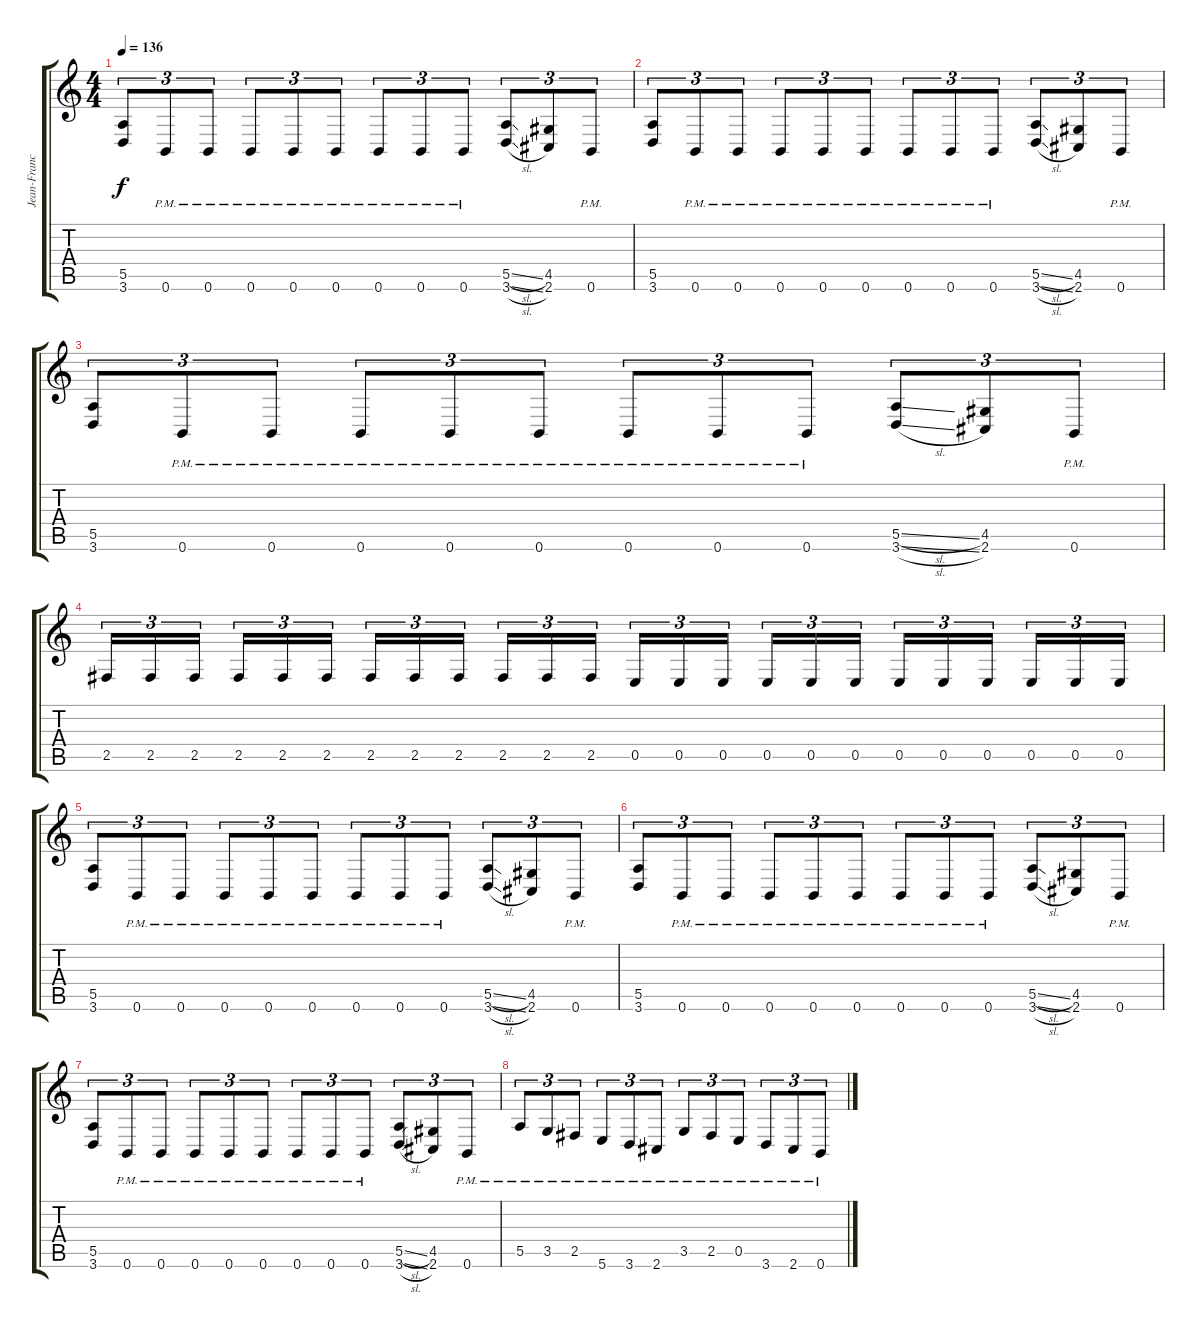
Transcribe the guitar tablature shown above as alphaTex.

\track ("Jean-Francois Dagenais (Rhythm)" "Jean-Franc") {instrument distortionguitar}
\staff {score tabs}
\tuning (B3 Gb3 D3 A2 E2 B1) {hide}
\ts (4 4)
\tempo 136
\clef g2
\ks c
(5.5 3.6).8{tu (3 2) dy f} 0.6{pm}.8{tu (3 2)} 0.6{pm}.8{tu (3 2)} 0.6{pm}.8{tu (3 2)} 0.6{pm}.8{tu (3 2)} 0.6{pm}.8{tu (3 2)} 0.6{pm}.8{tu (3 2)} 0.6{pm}.8{tu (3 2)} 0.6{pm}.8{tu (3 2)} (5.5{sl} 3.6{sl}).8{tu (3 2)} (4.5 2.6).8{tu (3 2)} 0.6{pm}.8{tu (3 2)} |
(5.5 3.6).8{tu (3 2)} 0.6{pm}.8{tu (3 2)} 0.6{pm}.8{tu (3 2)} 0.6{pm}.8{tu (3 2)} 0.6{pm}.8{tu (3 2)} 0.6{pm}.8{tu (3 2)} 0.6{pm}.8{tu (3 2)} 0.6{pm}.8{tu (3 2)} 0.6{pm}.8{tu (3 2)} (5.5{sl} 3.6{sl}).8{tu (3 2)} (4.5 2.6).8{tu (3 2)} 0.6{pm}.8{tu (3 2)} |
(5.5 3.6).8{tu (3 2)} 0.6{pm}.8{tu (3 2)} 0.6{pm}.8{tu (3 2)} 0.6{pm}.8{tu (3 2)} 0.6{pm}.8{tu (3 2)} 0.6{pm}.8{tu (3 2)} 0.6{pm}.8{tu (3 2)} 0.6{pm}.8{tu (3 2)} 0.6{pm}.8{tu (3 2)} (5.5{sl} 3.6{sl}).8{tu (3 2)} (4.5 2.6).8{tu (3 2)} 0.6{pm}.8{tu (3 2)} |
2.5.16{tu (3 2)} 2.5.16{tu (3 2)} 2.5.16{tu (3 2) beam splitsecondary} 2.5.16{tu (3 2)} 2.5.16{tu (3 2)} 2.5.16{tu (3 2)} 2.5.16{tu (3 2)} 2.5.16{tu (3 2)} 2.5.16{tu (3 2) beam splitsecondary} 2.5.16{tu (3 2)} 2.5.16{tu (3 2)} 2.5.16{tu (3 2)} 0.5.16{tu (3 2)} 0.5.16{tu (3 2)} 0.5.16{tu (3 2) beam splitsecondary} 0.5.16{tu (3 2)} 0.5.16{tu (3 2)} 0.5.16{tu (3 2)} 0.5.16{tu (3 2)} 0.5.16{tu (3 2)} 0.5.16{tu (3 2) beam splitsecondary} 0.5.16{tu (3 2)} 0.5.16{tu (3 2)} 0.5.16{tu (3 2)} |
(5.5 3.6).8{tu (3 2)} 0.6{pm}.8{tu (3 2)} 0.6{pm}.8{tu (3 2)} 0.6{pm}.8{tu (3 2)} 0.6{pm}.8{tu (3 2)} 0.6{pm}.8{tu (3 2)} 0.6{pm}.8{tu (3 2)} 0.6{pm}.8{tu (3 2)} 0.6{pm}.8{tu (3 2)} (5.5{sl} 3.6{sl}).8{tu (3 2)} (4.5 2.6).8{tu (3 2)} 0.6{pm}.8{tu (3 2)} |
(5.5 3.6).8{tu (3 2)} 0.6{pm}.8{tu (3 2)} 0.6{pm}.8{tu (3 2)} 0.6{pm}.8{tu (3 2)} 0.6{pm}.8{tu (3 2)} 0.6{pm}.8{tu (3 2)} 0.6{pm}.8{tu (3 2)} 0.6{pm}.8{tu (3 2)} 0.6{pm}.8{tu (3 2)} (5.5{sl} 3.6{sl}).8{tu (3 2)} (4.5 2.6).8{tu (3 2)} 0.6{pm}.8{tu (3 2)} |
(5.5 3.6).8{tu (3 2)} 0.6{pm}.8{tu (3 2)} 0.6{pm}.8{tu (3 2)} 0.6{pm}.8{tu (3 2)} 0.6{pm}.8{tu (3 2)} 0.6{pm}.8{tu (3 2)} 0.6{pm}.8{tu (3 2)} 0.6{pm}.8{tu (3 2)} 0.6{pm}.8{tu (3 2)} (5.5{sl} 3.6{sl}).8{tu (3 2)} (4.5 2.6).8{tu (3 2)} 0.6{pm}.8{tu (3 2)} |
5.5{pm}.8{tu (3 2)} 3.5{pm}.8{tu (3 2)} 2.5{pm}.8{tu (3 2)} 5.6{pm}.8{tu (3 2)} 3.6{pm}.8{tu (3 2)} 2.6{pm}.8{tu (3 2)} 3.5{pm}.8{tu (3 2)} 2.5{pm}.8{tu (3 2)} 0.5{pm}.8{tu (3 2)} 3.6{pm}.8{tu (3 2)} 2.6{pm}.8{tu (3 2)} 0.6{pm}.8{tu (3 2)}
